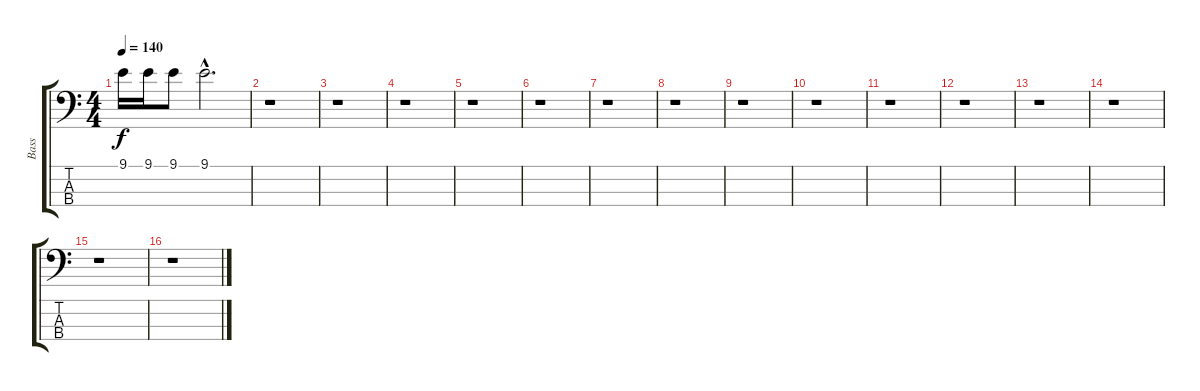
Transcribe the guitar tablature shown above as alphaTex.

\track ("Bass" "Bass") {instrument electricbassfinger}
\staff {score tabs}
\tuning (G2 D2 A1 E1) {hide}
\ts (4 4)
\tempo 140
\clef f4
\ks c
9.1{t}.16{dy f} 9.1.16 9.1.8 9.1{hac}.2{d} |
r.1 |
r.1 |
r.1 |
r.1 |
r.1 |
r.1 |
r.1 |
r.1 |
r.1 |
r.1 |
r.1 |
r.1 |
r.1 |
r.1 |
r.1
